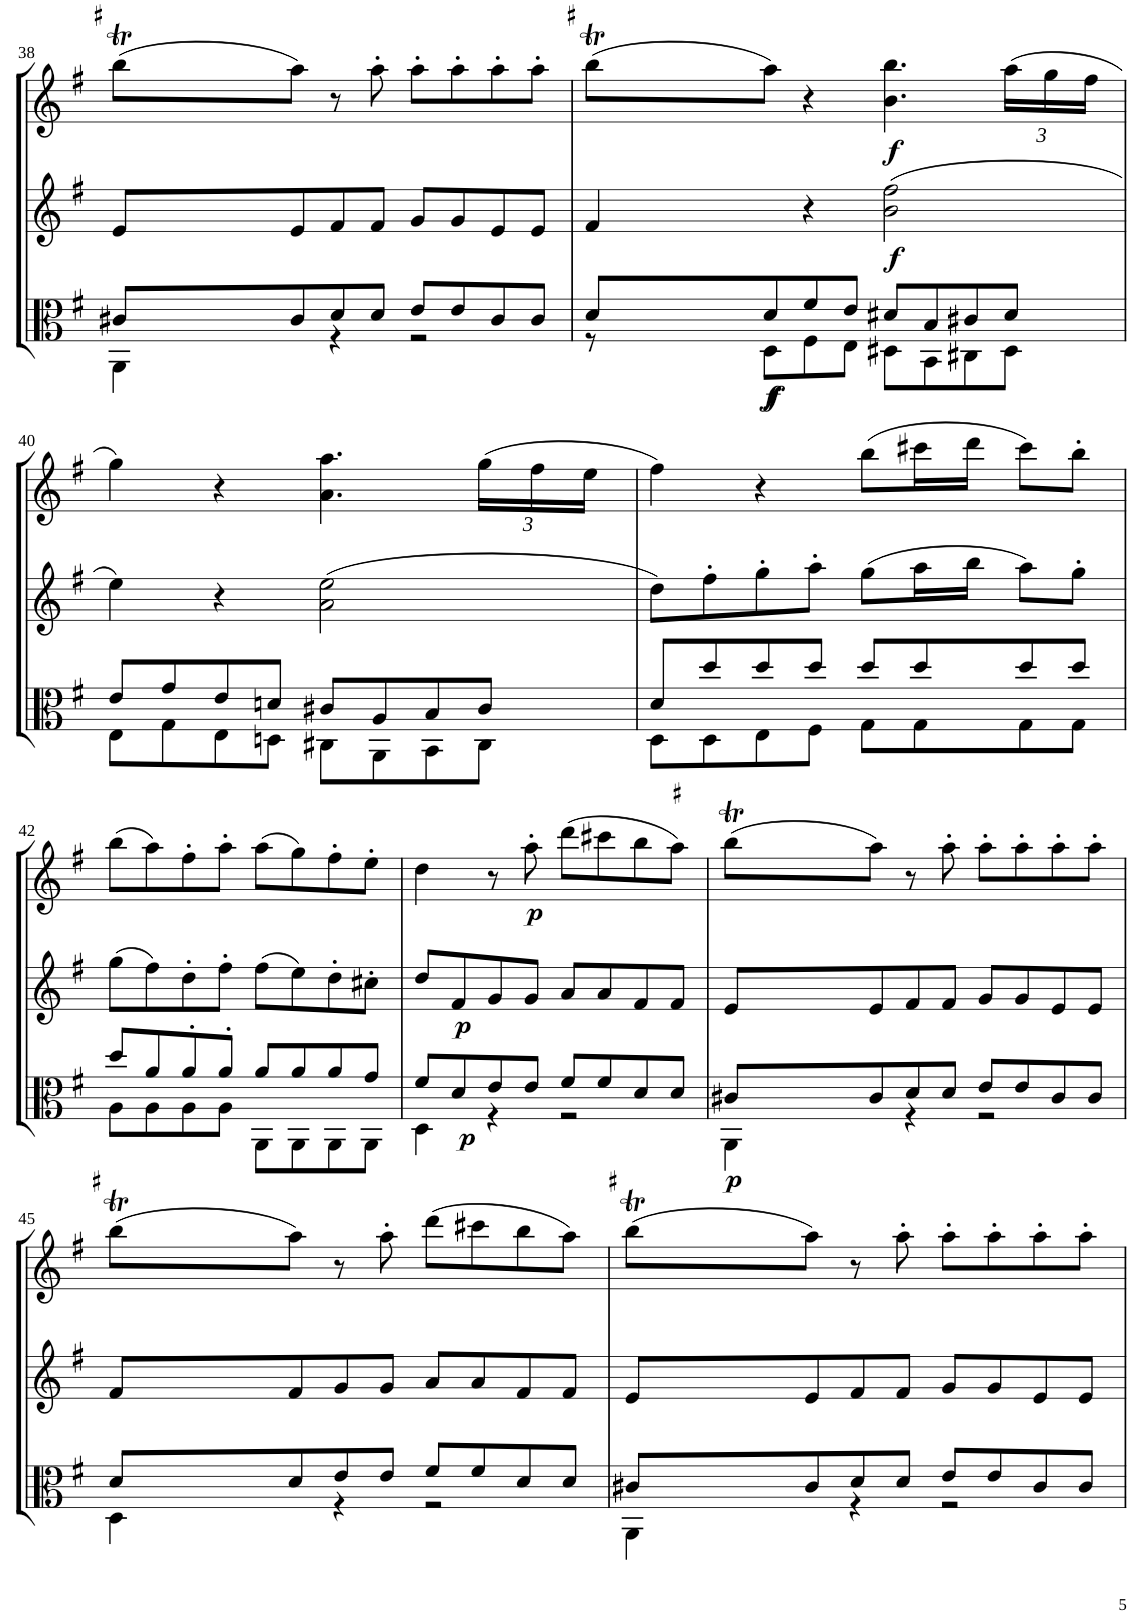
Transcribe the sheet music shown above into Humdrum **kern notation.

**kern	**dynam	**kern	**dynam	**kern	**dynam
*part3	*part3	*part2	*part2	*part1	*part1
*staff3	*staff3	*staff2	*staff2	*staff1	*staff1
*I"Viola/Violoncello	*	*I"Violino II	*	*I"Violino I	*
!!LO:PB:g=z
*clefC3	*	*clefG2	*	*clefG2	*
*k[f#]	*	*k[f#]	*	*k[f#]	*
*M4/4	*	*M4/4	*	*M4/4	*
*met(c)	*	*met(c)	*	*met(c)	*
=38	=38	=38	=38	=38	=38
*^	*	*	*	*^	*
8c#X/L	4AA\	.	8e/L	.	(8bbt\L	32ryy	.
.	.	.	.	.	.	32ccc#X!	.
.	.	.	.	.	.	16bb!	.
8c#/	.	.	8e/	.	8aa\J)	2..ryy	.
8d/	4r	.	8f#/	.	8r	.	.
8d/J	.	.	8f#/J	.	8aa'>\	.	.
8e/L	2r	.	8g/L	.	8aa'>\L	.	.
8e/	.	.	8g/	.	8aa'>\	.	.
8c#/	.	.	8e/	.	8aa'>\	.	.
8c#/J	.	.	8e/J	.	8aa'>\J	.	.
=39	=39	=39	=39	=39	=39	=39	=39
8d/L	8r	.	4f#/	.	(8bbt\L	32ryy	.
.	.	.	.	.	.	32ccc#X!	.
.	.	.	.	.	.	16bb!	.
!	!	!LO:DY:b	!	!	!	!	!
!	!	!LO:DY:n=1:b	!	!	!	!	!
8d/	8D\L	f f	.	.	8aa\J)	2..ryy	.
8f#/	8F#\	.	4r	.	4r	.	.
8e/J	8E\J	.	.	.	.	.	.
!	!	!	!	!LO:DY:b	!	!	!LO:DY:b
8d#X/L	8D#X\L	.	(2b\ 2ff#\	f	4.b\ 4.bb\	.	f
8B/	8BB\	.	.	.	.	.	.
8c#X/	8C#X\	.	.	.	.	.	.
*	*	*	*	*	*Xbrackettup	*	*
8d#/J	8D#\J	.	.	.	(24aa\LL	.	.
.	.	.	.	.	24gg\	.	.
.	.	.	.	.	24ff#\JJ	.	.
*	*	*	*	*	*v	*v	*
!!LO:LB:g=z
=40	=40	=40	=40	=40	=40	=40
8e/L	8E\L	.	4ee\)	.	4gg\)	.
8g/	8G\	.	.	.	.	.
8e/	8E\	.	4r	.	4r	.
8dn/J	8Dn\J	.	.	.	.	.
8c#X/L	8C#X\L	.	(2a\ 2ee\	.	4.a\ 4.aa\	.
8A/	8AA\	.	.	.	.	.
8B/	8BB\	.	.	.	.	.
8c#/J	8C#\J	.	.	.	(24gg\LL	.
.	.	.	.	.	24ff#\	.
.	.	.	.	.	24ee\JJ	.
=41	=41	=41	=41	=41	=41	=41
8d/L	8D\L	.	8dd\L)	.	4ff#\)	.
8dd/	8D\	.	8ff#'\	.	.	.
8dd/	8E\	.	8gg'\	.	4r	.
8dd/J	8F#\J	.	8aa'\J	.	.	.
8dd/L	8G\L	.	(8gg\L	.	(8bb\L	.
8dd/	8G\	.	16aa\L	.	16ccc#X\L	.
.	.	.	16bb\JJ	.	16ddd\JJ	.
8dd/	8G\	.	8aa\L)	.	8ccc#\L)	.
8dd/J	8G\J	.	8gg'\J	.	8bb'\J	.
!!LO:LB:g=z
=42	=42	=42	=42	=42	=42	=42
8dd/L	8A\L	.	(8gg\L	.	(8bb\L	.
8a/	8A\	.	8ff#\)	.	8aa\)	.
8a'/	8A\	.	8dd'\	.	8ff#'\	.
8a'/J	8A\J	.	8ff#'\J	.	8aa'\J	.
8a/L	8AA\L	.	(8ff#\L	.	(8aa\L	.
8a/	8AA\	.	8ee\)	.	8gg\)	.
8a/	8AA\	.	8dd'\	.	8ff#'\	.
8g/J	8AA\J	.	8cc#X'\J	.	8ee'\J	.
=43	=43	=43	=43	=43	=43	=43
8f#/L	4D\	.	8dd/L	.	4dd\	.
!	!	!LO:DY:b	!	!LO:DY:b	!	!
8d/	.	p	8f#/	p	.	.
8e/	4r	.	8g/	.	8r	.
!	!	!	!	!	!	!LO:DY:b
8e/J	.	.	8g/J	.	8aa'\	p
8f#/L	2r	.	8a/L	.	(8ddd\L	.
8f#/	.	.	8a/	.	8ccc#X\	.
8d/	.	.	8f#/	.	8bb\	.
8d/J	.	.	8f#/J	.	8aa\J)	.
=44	=44	=44	=44	=44	=44	=44
*	*	*	*	*	*^	*
!	!	!LO:DY:b	!	!	!	!	!
8c#X/L	4AA\	p	8e/L	.	(8bbt\L	32ryy	.
.	.	.	.	.	.	32ccc#X!	.
.	.	.	.	.	.	16bb!	.
8c#/	.	.	8e/	.	8aa\J)	2..ryy	.
8d/	4r	.	8f#/	.	8r	.	.
8d/J	.	.	8f#/J	.	8aa'>\	.	.
8e/L	2r	.	8g/L	.	8aa'>\L	.	.
8e/	.	.	8g/	.	8aa'>\	.	.
8c#/	.	.	8e/	.	8aa'>\	.	.
8c#/J	.	.	8e/J	.	8aa'>\J	.	.
!!LO:LB:g=z	!!
=45	=45	=45	=45	=45	=45	=45	=45
8d/L	4D\	.	8f#/L	.	(8bbt\L	32ryy	.
.	.	.	.	.	.	32ccc#X!	.
.	.	.	.	.	.	16bb!	.
8d/	.	.	8f#/	.	8aa\J)	2..ryy	.
8e/	4r	.	8g/	.	8r	.	.
8e/J	.	.	8g/J	.	8aa'>\	.	.
8f#/L	2r	.	8a/L	.	(8ddd\L	.	.
8f#/	.	.	8a/	.	8ccc#X\	.	.
8d/	.	.	8f#/	.	8bb\	.	.
8d/J	.	.	8f#/J	.	8aa\J)	.	.
=46	=46	=46	=46	=46	=46	=46	=46
8c#X/L	4AA\	.	8e/L	.	(8bbt\L	32ryy	.
.	.	.	.	.	.	32ccc#X!	.
.	.	.	.	.	.	16bb!	.
8c#/	.	.	8e/	.	8aa\J)	2..ryy	.
8d/	4r	.	8f#/	.	8r	.	.
8d/J	.	.	8f#/J	.	8aa'>\	.	.
8e/L	2r	.	8g/L	.	8aa'>\L	.	.
8e/	.	.	8g/	.	8aa'>\	.	.
8c#/	.	.	8e/	.	8aa'>\	.	.
8c#/J	.	.	8e/J	.	8aa'>\J	.	.
*v	*v	*	*	*	*v	*v	*
=	=	=	=	=	=
*-	*-	*-	*-	*-	*-
